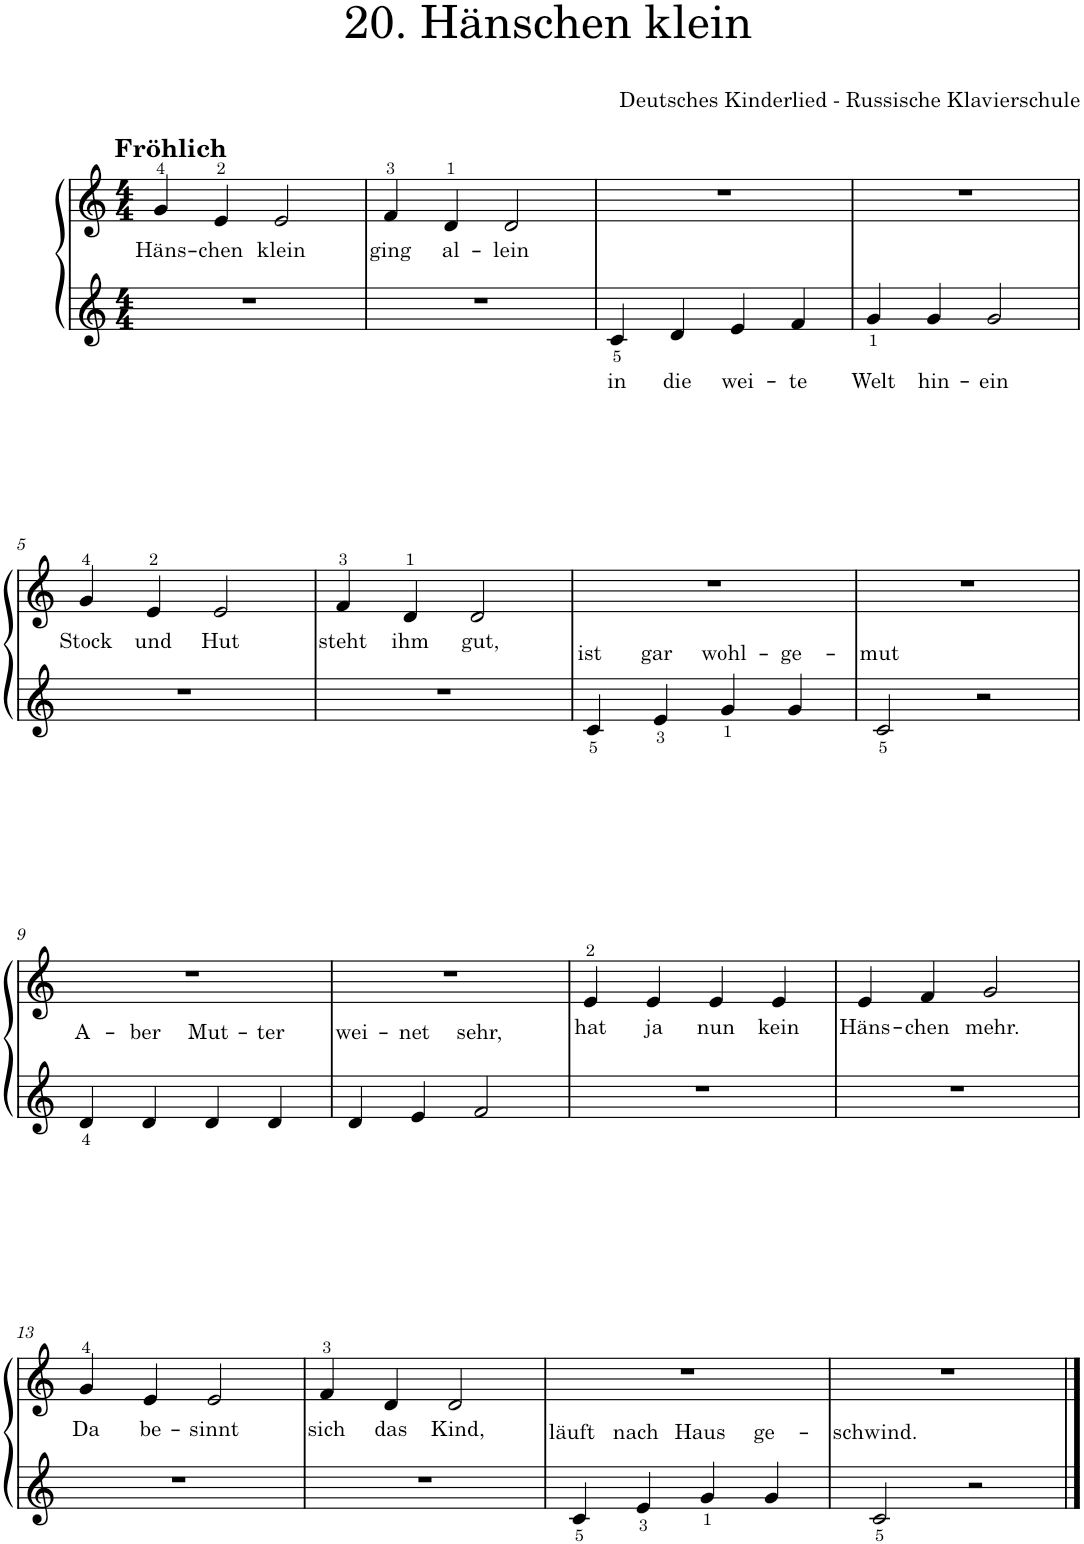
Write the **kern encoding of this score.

**kern	**text	**kern	**text
*part1	*part1	*part1	*part1
*staff2	*staff2	*staff1	*staff1
*I"Piano	*	*	*
*I'Pno.	*	*	*
*clefG2	*	*clefG2	*
*k[]	*	*k[]	*
*M4/4	*	*M4/4	*
=1	=1	=1	=1
!	!	!LO:TX:a:B:t=Fröhlich	!
!	!	!	!LO:LY:b
1r	.	4g/	Häns-
!	!	!	!LO:LY:b
.	.	4e/	-chen
!	!	!	!LO:LY:b
.	.	2e/	klein
=2	=2	=2	=2
!	!	!	!LO:LY:b
1r	.	4f/	ging
!	!	!	!LO:LY:b
.	.	4d/	al-
!	!	!	!LO:LY:b
.	.	2d/	-lein
=3	=3	=3	=3
!	!LO:LY:b	!	!
4c/	in	1r	.
!	!LO:LY:b	!	!
4d/	die	.	.
!	!LO:LY:b	!	!
4e/	wei-	.	.
!	!LO:LY:b	!	!
4f/	-te	.	.
=4	=4	=4	=4
!	!LO:LY:b	!	!
4g/	Welt	1r	.
!	!LO:LY:b	!	!
4g/	hin-	.	.
!	!LO:LY:b	!	!
2g/	-ein	.	.
!!LO:LB:g=z
=5	=5	=5	=5
!	!	!	!LO:LY:b
1r	.	4g/	Stock
!	!	!	!LO:LY:b
.	.	4e/	und
!	!	!	!LO:LY:b
.	.	2e/	Hut
=6	=6	=6	=6
!	!	!	!LO:LY:b
1r	.	4f/	steht
!	!	!	!LO:LY:b
.	.	4d/	ihm
!	!	!	!LO:LY:b
.	.	2d/	gut,
=7	=7	=7	=7
!	!LO:LY:a	!	!
4c/	ist	1r	.
!	!LO:LY:a	!	!
4e/	gar	.	.
!	!LO:LY:a	!	!
4g/	wohl-	.	.
!	!LO:LY:a	!	!
4g/	-ge-	.	.
=8	=8	=8	=8
!	!LO:LY:a	!	!
2c/	-mut	1r	.
2r	.	.	.
!!LO:LB:g=z
=9	=9	=9	=9
!	!LO:LY:a	!	!
4d/	A-	1r	.
!	!LO:LY:a	!	!
4d/	-ber	.	.
!	!LO:LY:a	!	!
4d/	Mut-	.	.
!	!LO:LY:a	!	!
4d/	-ter	.	.
=10	=10	=10	=10
!	!LO:LY:a	!	!
4d/	wei-	1r	.
!	!LO:LY:a	!	!
4e/	-net	.	.
!	!LO:LY:a	!	!
2f/	sehr,	.	.
=11	=11	=11	=11
!	!	!	!LO:LY:b
1r	.	4e/	hat
!	!	!	!LO:LY:b
.	.	4e/	ja
!	!	!	!LO:LY:b
.	.	4e/	nun
!	!	!	!LO:LY:b
.	.	4e/	kein
=12	=12	=12	=12
!	!	!	!LO:LY:b
1r	.	4e/	Häns-
!	!	!	!LO:LY:b
.	.	4f/	-chen
!	!	!	!LO:LY:b
.	.	2g/	mehr.
!!LO:LB:g=z
=13	=13	=13	=13
!	!	!	!LO:LY:b
1r	.	4g/	Da
!	!	!	!LO:LY:b
.	.	4e/	be-
!	!	!	!LO:LY:b
.	.	2e/	-sinnt
=14	=14	=14	=14
!	!	!	!LO:LY:b
1r	.	4f/	sich
!	!	!	!LO:LY:b
.	.	4d/	das
!	!	!	!LO:LY:b
.	.	2d/	Kind,
=15	=15	=15	=15
!	!LO:LY:a	!	!
4c/	läuft	1r	.
!	!LO:LY:a	!	!
4e/	nach	.	.
!	!LO:LY:a	!	!
4g/	Haus	.	.
!	!LO:LY:a	!	!
4g/	ge-	.	.
=16	=16	=16	=16
!	!LO:LY:a	!	!
2c/	-schwind.	1r	.
2r	.	.	.
==	==	==	==
*-	*-	*-	*-
